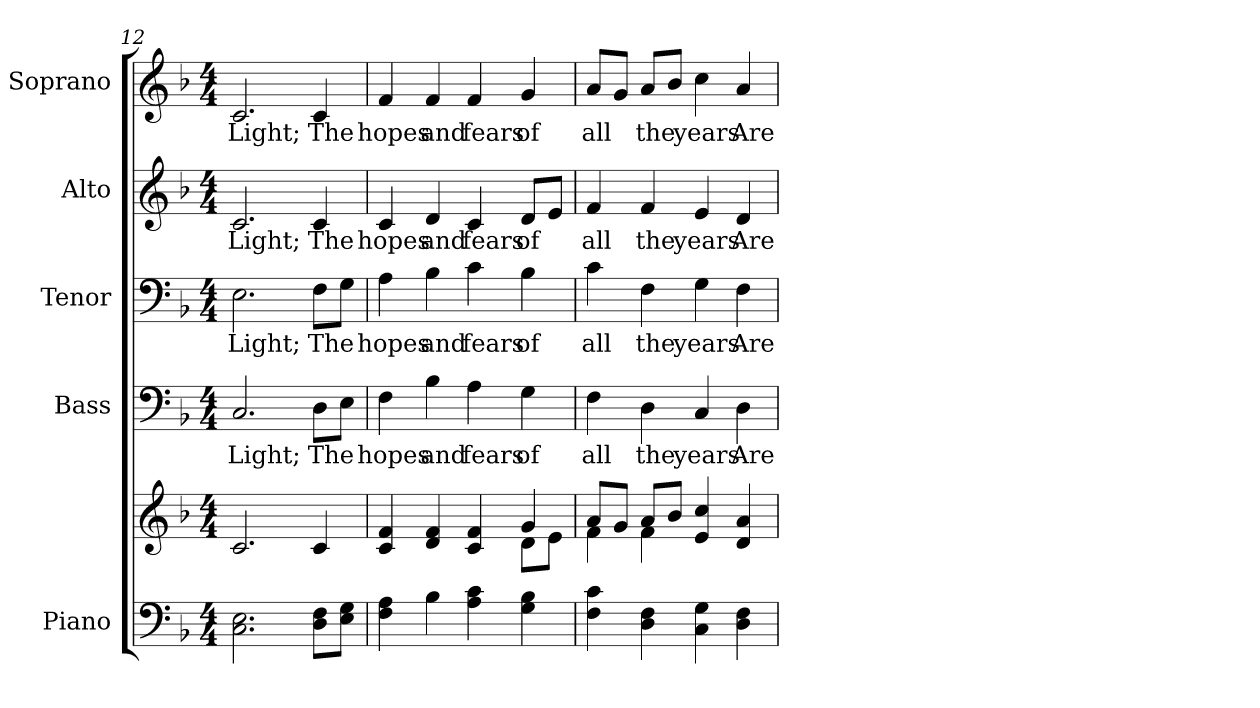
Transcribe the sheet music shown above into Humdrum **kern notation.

**kern	**kern	**kern	**text	**kern	**text	**kern	**text	**kern	**text
*part5	*part5	*part4	*part4	*part3	*part3	*part2	*part2	*part1	*part1
*staff6	*staff5	*staff4	*staff4	*staff3	*staff3	*staff2	*staff2	*staff1	*staff1
*I"Piano	*	*I"Bass	*	*I"Tenor	*	*I"Alto	*	*I"Soprano	*
*I'Pno.	*	*I'B.	*	*I'T.	*	*I'A.	*	*I'S.	*
*clefF4	*clefG2	*clefF4	*	*clefF4	*	*clefG2	*	*clefG2	*
*k[b-]	*k[b-]	*k[b-]	*	*k[b-]	*	*k[b-]	*	*k[b-]	*
*F:	*F:	*F:	*	*F:	*	*F:	*	*F:	*
*M4/4	*M4/4	*M4/4	*	*M4/4	*	*M4/4	*	*M4/4	*
=12	=12	=12	=12	=12	=12	=12	=12	=12	=12
!	!	!	!LO:LY:b:color=#000000	!	!	!	!	!	!
!	!	!	!	!	!LO:LY:b:color=#000000	!	!	!	!
!	!	!	!	!	!	!	!LO:LY:b:color=#000000	!	!
!	!	!	!	!	!	!	!	!	!LO:LY:b:color=#000000
2.Ci\ 2.Ei	2.ci/	2.Ci/	Light;	2.Ei\	Light;	2.ci/	Light;	2.ci/	Light;
!	!	!	!LO:LY:b:color=#000000	!	!	!	!	!	!
!	!	!	!	!	!LO:LY:b:color=#000000	!	!	!	!
!	!	!	!	!	!	!	!LO:LY:b:color=#000000	!	!
!	!	!	!	!	!	!	!	!	!LO:LY:b:color=#000000
8Di\ 8FiL	4ci/	8Di\L	The	8Fi\L	The	4ci/	The	4ci/	The
8Ei\ 8GiJ	.	8Ei\J	.	8Gi\J	.	.	.	.	.
!!LO:PB:g=z
=13	=13	=13	=13	=13	=13	=13	=13	=13	=13
*	*^	*	*	*	*	*	*	*	*
!	!	!	!	!LO:LY:b:color=#000000	!	!	!	!	!	!
!	!	!	!	!	!	!LO:LY:b:color=#000000	!	!	!	!
!	!	!	!	!	!	!	!	!LO:LY:b:color=#000000	!	!
!	!	!	!	!	!	!	!	!	!	!LO:LY:b:color=#000000
4Fi\ 4Ai	4ci/ 4fi	2ryy	4Fi\	hopes	4Ai\	hopes	4ci/	hopes	4fi/	hopes
!	!	!	!	!LO:LY:b:color=#000000	!	!	!	!	!	!
!	!	!	!	!	!	!LO:LY:b:color=#000000	!	!	!	!
!	!	!	!	!	!	!	!	!LO:LY:b:color=#000000	!	!
!	!	!	!	!	!	!	!	!	!	!LO:LY:b:color=#000000
4B-i\	4di/ 4fi	.	4B-i\	and	4B-i\	and	4di/	and	4fi/	and
!	!	!	!	!LO:LY:b:color=#000000	!	!	!	!	!	!
!	!	!	!	!	!	!LO:LY:b:color=#000000	!	!	!	!
!	!	!	!	!	!	!	!	!LO:LY:b:color=#000000	!	!
!	!	!	!	!	!	!	!	!	!	!LO:LY:b:color=#000000
4Ai\ 4ci	4ci/ 4fi	4ryy	4Ai\	fears	4ci\	fears	4ci/	fears	4fi/	fears
!	!	!	!	!LO:LY:b:color=#000000	!	!	!	!	!	!
!	!	!	!	!	!	!LO:LY:b:color=#000000	!	!	!	!
!	!	!	!	!	!	!	!	!LO:LY:b:color=#000000	!	!
!	!	!	!	!	!	!	!	!	!	!LO:LY:b:color=#000000
4Gi\ 4B-i	4gi/	8di\L	4Gi\	of	4B-i\	of	8di/L	of	4gi/	of
.	.	8ei\J	.	.	.	.	8ei/J	.	.	.
=14	=14	=14	=14	=14	=14	=14	=14	=14	=14	=14
!	!	!	!	!LO:LY:b:color=#000000	!	!	!	!	!	!
!	!	!	!	!	!	!LO:LY:b:color=#000000	!	!	!	!
!	!	!	!	!	!	!	!	!LO:LY:b:color=#000000	!	!
!	!	!	!	!	!	!	!	!	!	!LO:LY:b:color=#000000
4Fi\ 4ci	8ai/L	4fi\	4Fi\	all	4ci\	all	4fi/	all	8ai/L	all
.	8gi/J	.	.	.	.	.	.	.	8gi/J	.
!	!	!	!	!LO:LY:b:color=#000000	!	!	!	!	!	!
!	!	!	!	!	!	!LO:LY:b:color=#000000	!	!	!	!
!	!	!	!	!	!	!	!	!LO:LY:b:color=#000000	!	!
!	!	!	!	!	!	!	!	!	!	!LO:LY:b:color=#000000
4Di\ 4Fi	8ai/L	4fi\	4Di\	the	4Fi\	the	4fi/	the	8ai/L	the
.	8b-i/J	.	.	.	.	.	.	.	8b-i/J	.
!	!	!	!	!LO:LY:b:color=#000000	!	!	!	!	!	!
!	!	!	!	!	!	!LO:LY:b:color=#000000	!	!	!	!
!	!	!	!	!	!	!	!	!LO:LY:b:color=#000000	!	!
!	!	!	!	!	!	!	!	!	!	!LO:LY:b:color=#000000
4Ci\ 4Gi	4ei/ 4cci	2ryy	4Ci/	years	4Gi\	years	4ei/	years	4cci\	years
!	!	!	!	!LO:LY:b:color=#000000	!	!	!	!	!	!
!	!	!	!	!	!	!LO:LY:b:color=#000000	!	!	!	!
!	!	!	!	!	!	!	!	!LO:LY:b:color=#000000	!	!
!	!	!	!	!	!	!	!	!	!	!LO:LY:b:color=#000000
4Di\ 4Fi	4di/ 4ai	.	4Di\	Are	4Fi\	Are	4di/	Are	4ai/	Are
*	*v	*v	*	*	*	*	*	*	*	*
=	=	=	=	=	=	=	=	=	=
*-	*-	*-	*-	*-	*-	*-	*-	*-	*-
